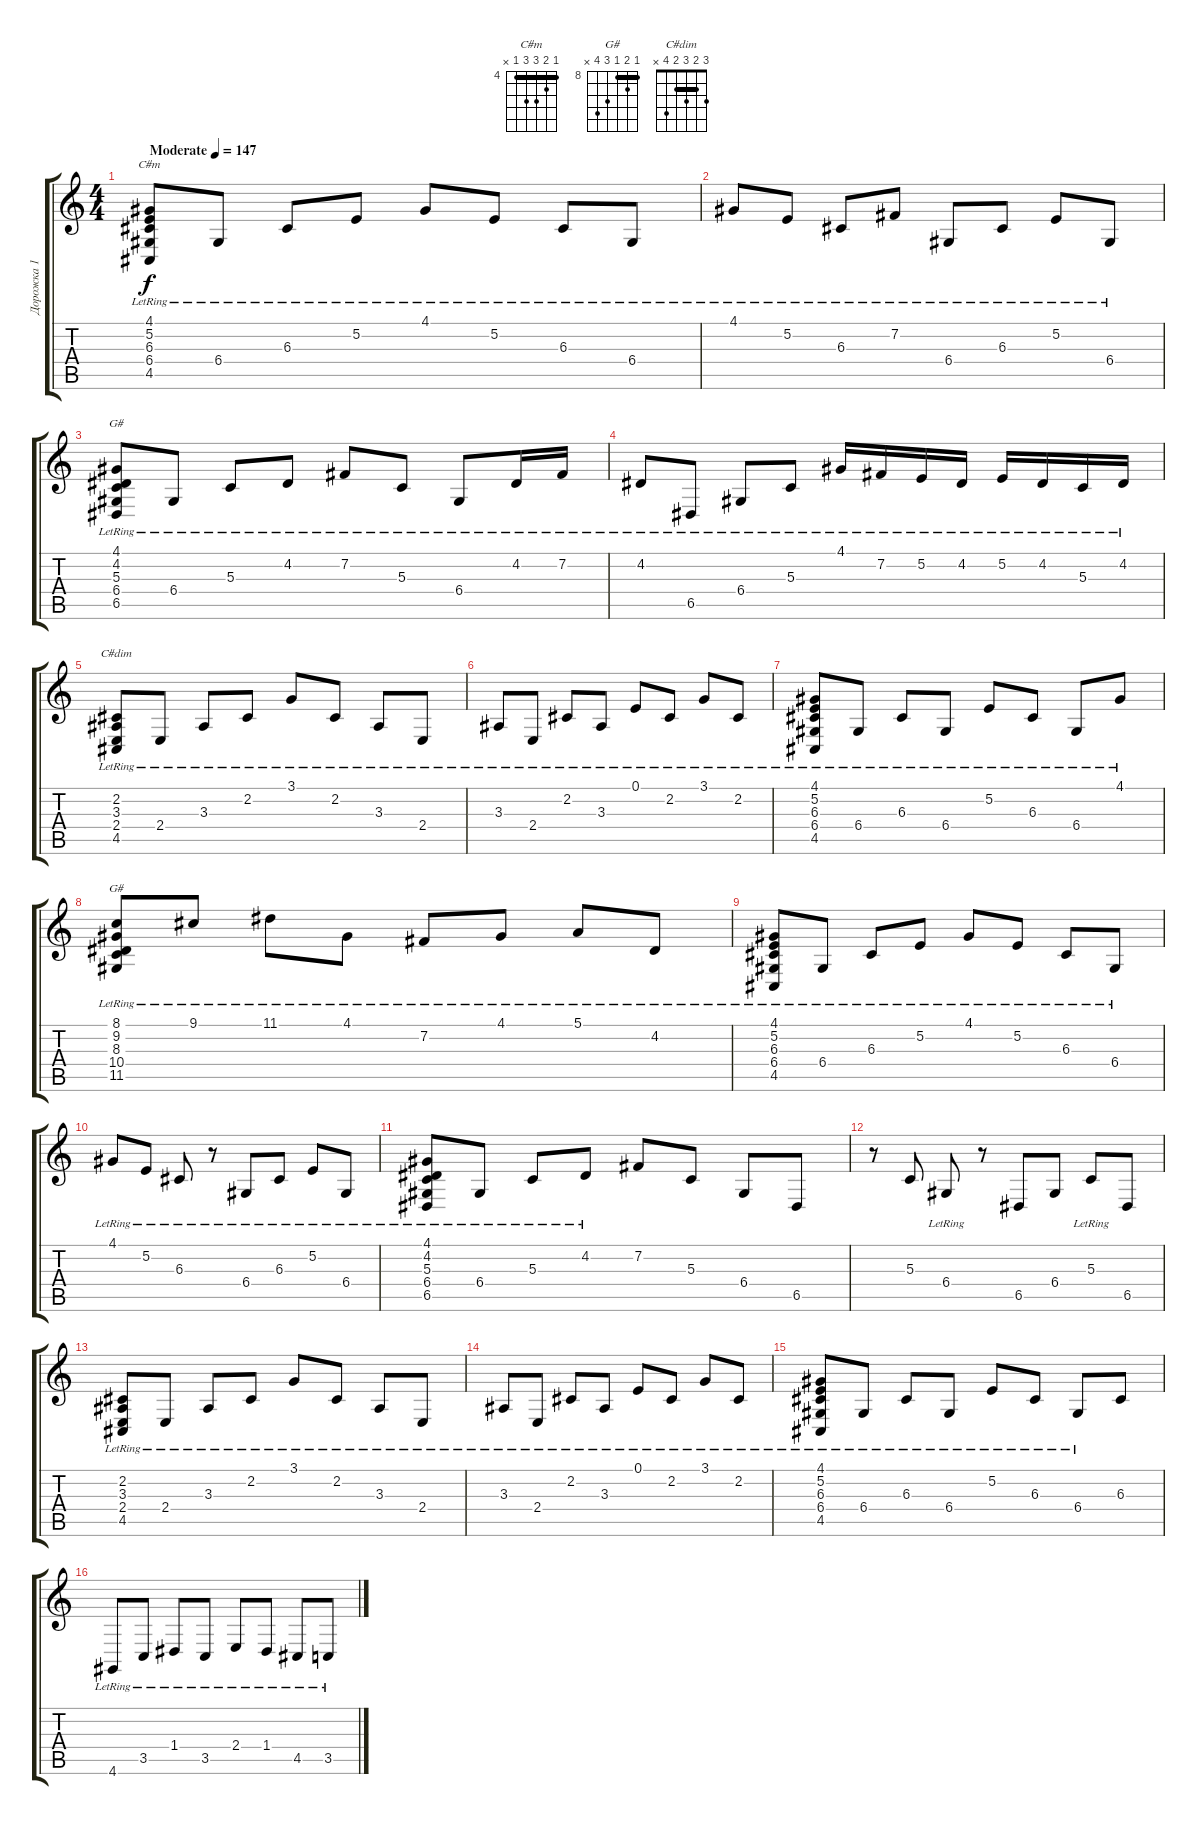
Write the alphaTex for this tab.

\track ("Дорожка 1" "Дорожка 1") {instrument electricgrandpiano}
\staff {score tabs}
\tuning (E4 B3 G3 D3 A2 E2) {hide}
\chord ("C#m" 4 5 6 6 4 x) {firstfret 4 barre 4}
\chord ("G#" 4 4 5 6 6 4) {firstfret 4 barre 4}
\chord ("C#dim" 3 2 3 2 4 x) {barre 2}
\chord ("G#" 8 9 8 10 11 x) {firstfret 8 barre 8}
\ts (4 4)
\tempo (147 "Moderate")
\clef g2
\ks c
(4.1{lr} 5.2{lr} 6.3{lr} 6.4{lr} 4.5{lr}).8{ch "C#m" dy f instrument electricgrandpiano} 6.4{lr}.8 6.3{lr}.8 5.2{lr}.8 4.1{lr}.8 5.2{lr}.8 6.3{lr}.8 6.4{lr}.8 |
4.1{lr}.8 5.2{lr}.8 6.3{lr}.8 7.2{lr}.8 6.4{lr}.8 6.3{lr}.8 5.2{lr}.8 6.4{lr}.8 |
(4.1 4.2{lr} 5.3{lr} 6.4{lr} 6.5{lr}).8{ch "G#"} 6.4{lr}.8 5.3{lr}.8 4.2{lr}.8 7.2{lr}.8 5.3{lr}.8 6.4{lr}.8 4.2{lr}.16 7.2{lr}.16 |
4.2{lr}.8 6.5{lr}.8 6.4{lr}.8 5.3{lr}.8 4.1{lr}.16 7.2{lr}.16 5.2{lr}.16 4.2{lr}.16 5.2{lr}.16 4.2{lr}.16 5.3{lr}.16 4.2{lr}.16 |
(2.2{lr} 3.3{lr} 2.4{lr} 4.5{lr}).8{ch "C#dim"} 2.4{lr}.8 3.3{lr}.8 2.2{lr}.8 3.1{lr}.8 2.2{lr}.8 3.3{lr}.8 2.4{lr}.8 |
3.3{lr}.8 2.4{lr}.8 2.2{lr}.8 3.3{lr}.8 0.1{lr}.8 2.2{lr}.8 3.1{lr}.8 2.2{lr}.8 |
(4.1{lr} 5.2{lr} 6.3{lr} 6.4{lr} 4.5{lr}).8 6.4{lr}.8 6.3{lr}.8 6.4{lr}.8 5.2{lr}.8 6.3{lr}.8 6.4{lr}.8 4.1{lr}.8 |
(8.1{lr} 9.2{lr} 8.3{lr} 10.4{lr} 11.5{lr}).8{ch "G#"} 9.1{lr}.8 11.1{lr}.8 4.1{lr}.8 7.2{lr}.8 4.1{lr}.8 5.1{lr}.8 4.2{lr}.8 |
(4.1{lr} 5.2{lr} 6.3{lr} 6.4{lr} 4.5{lr}).8 6.4{lr}.8 6.3{lr}.8 5.2{lr}.8 4.1{lr}.8 5.2{lr}.8 6.3{lr}.8 6.4{lr}.8 |
4.1{lr}.8 5.2{lr}.8 6.3{lr}.8 r.8 6.4{lr}.8 6.3{lr}.8 5.2{lr}.8 6.4{lr}.8 |
(4.1 4.2{lr} 5.3{lr} 6.4{lr} 6.5{lr}).8 6.4{lr}.8 5.3{lr}.8 4.2{lr}.8 7.2.8 5.3.8 6.4.8 6.5.8 |
r.8 5.3.8 6.4{lr}.8 r.8 6.5.8 6.4.8 5.3{lr}.8 6.5.8 |
(2.2{lr} 3.3{lr} 2.4{lr} 4.5{lr}).8 2.4{lr}.8 3.3{lr}.8 2.2{lr}.8 3.1{lr}.8 2.2{lr}.8 3.3{lr}.8 2.4{lr}.8 |
3.3{lr}.8 2.4{lr}.8 2.2{lr}.8 3.3{lr}.8 0.1{lr}.8 2.2{lr}.8 3.1{lr}.8 2.2{lr}.8 |
(4.1{lr} 5.2{lr} 6.3{lr} 6.4{lr} 4.5{lr}).8 6.4{lr}.8 6.3{lr}.8 6.4{lr}.8 5.2{lr}.8 6.3{lr}.8 6.4{lr}.8 6.3.8 |
4.6{lr}.8 3.5{lr}.8 1.4{lr}.8 3.5{lr}.8 2.4{lr}.8 1.4{lr}.8 4.5{lr}.8 3.5{lr}.8
